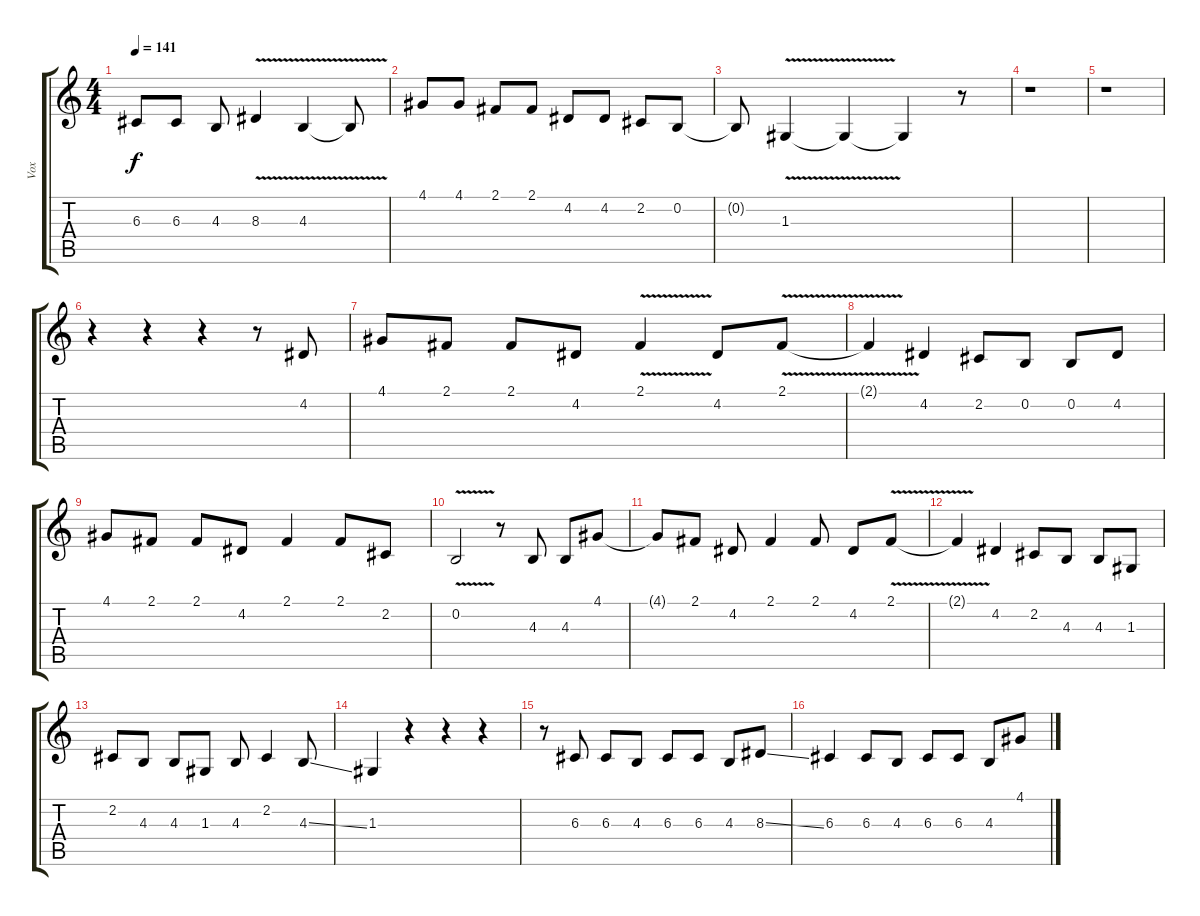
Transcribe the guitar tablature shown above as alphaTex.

\track ("Vox" "Vox") {instrument lead2sawtooth}
\staff {score tabs}
\tuning (E4 B3 G3 D3 A2 E2) {hide}
\ts (4 4)
\tempo 141
\clef g2
\ks c
6.3.8{dy f} 6.3.8 4.3.8 8.3{v}.4 4.3{v}.4 4.3{t}.8 |
4.1.8 4.1.8 2.1.8 2.1.8 4.2.8 4.2.8 2.2.8 0.2.8 |
0.2{t}.8 1.3{v}.4 1.3{t}.4 1.3{t}.4 r.8 |
r.1 |
r.1 |
r.4 r.4 r.4 r.8 4.2.8 |
4.1.8 2.1.8 2.1.8 4.2.8 2.1{v}.4 4.2.8 2.1{v}.8 |
2.1{t}.4 4.2.4 2.2.8 0.2.8 0.2.8 4.2.8 |
4.1.8 2.1.8 2.1.8 4.2.8 2.1.4 2.1.8 2.2.8 |
0.2{v}.2 r.8 4.3.8 4.3.8 4.1.8 |
4.1{t}.8 2.1.8 4.2.8 2.1.4 2.1.8 4.2.8 2.1{v}.8 |
2.1{t}.4 4.2.4 2.2.8 4.3.8 4.3.8 1.3.8 |
2.2.8 4.3.8 4.3.8 1.3.8 4.3.8 2.2.4 4.3{ss}.8 |
1.3.4 r.4 r.4 r.4 |
r.8 6.3.8 6.3.8 4.3.8 6.3.8 6.3.8 4.3.8 8.3{ss}.8 |
6.3.4 6.3.8 4.3.8 6.3.8 6.3.8 4.3.8 4.1.8
